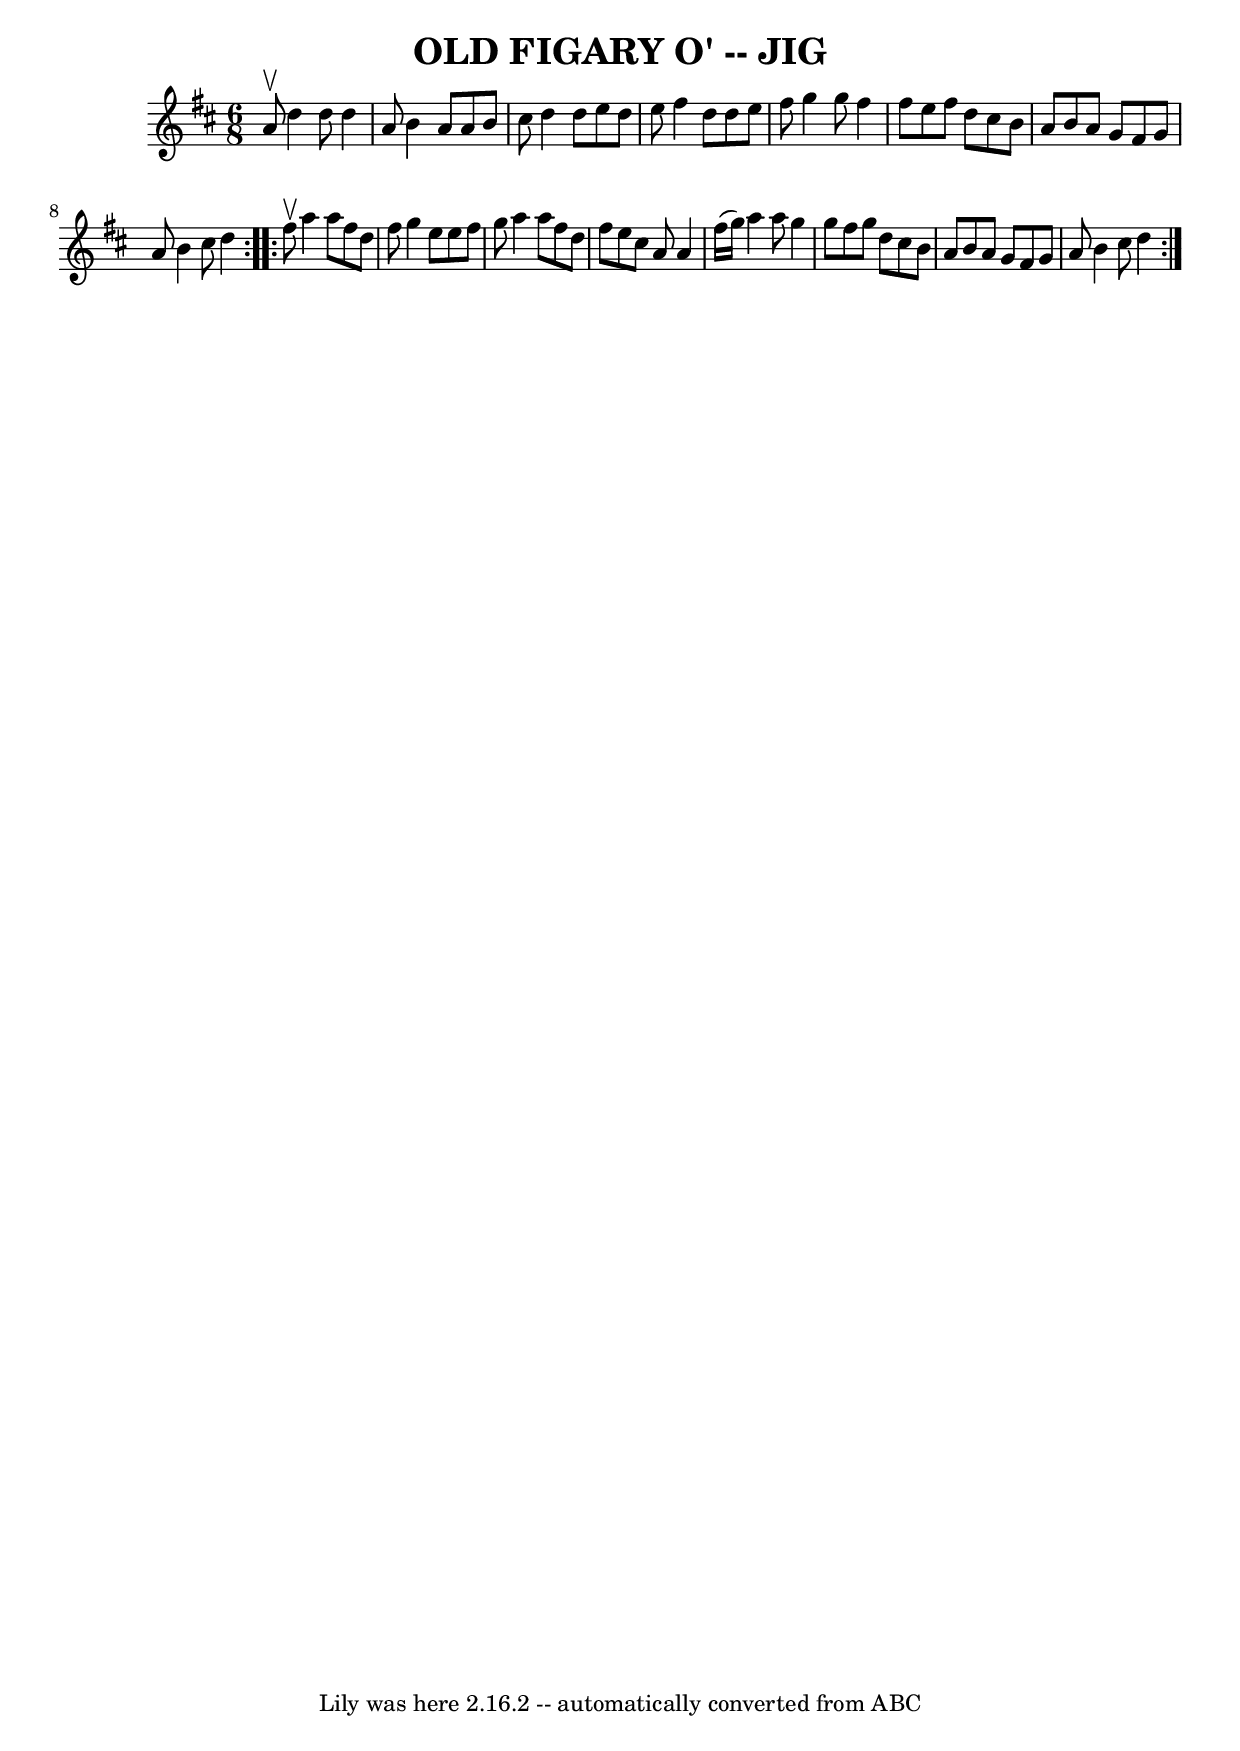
\version "2.7.40"
\include "Mammoth.ily"
\header {
	%% book = "Ryan's Mammoth Collection of Fiddle Tunes"
	crossRefNumber = "1"
	footnotes = ""
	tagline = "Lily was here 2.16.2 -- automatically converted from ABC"
	title = "OLD FIGARY O' -- JIG"
}
voicedefault =  {
\set Score.defaultBarType = "empty"

\repeat volta 2 {
\time 6/8 \key d \major a'8^\upbow       |
 d''4 d''8 d''4    
a'8    |
 b'4 a'8 a'8 b'8 cis''8    |
 d''4 d''8 
 e''8 d''8 e''8    |
 fis''4 d''8 d''8 e''8 fis''8  
  |
     |
 g''4 g''8 fis''4 fis''8    |
 e''8   
 fis''8 d''8 cis''8 b'8 a'8    |
 b'8 a'8 g'8    
fis'8 g'8 a'8    |
 b'4 cis''8 d''4    }     
\repeat volta 2 { fis''8^\upbow       |
 a''4 a''8 fis''8    
d''8 fis''8    |
 g''4 e''8 e''8 fis''8 g''8    |
 
 a''4 a''8 fis''8 d''8 fis''8    |
 e''8 cis''8 a'8  
 a'4 fis''16 (g''16)   |
     |
 a''4 a''8 g''4   
 g''8    |
 fis''8 g''8 d''8 cis''8 b'8 a'8    |
  
 b'8 a'8 g'8 fis'8 g'8 a'8    |
 b'4 cis''8 d''4   
 }   
}

\score{
    <<

	\context Staff="default"
	{
	    \voicedefault 
	}

    >>
	\layout {
	}
	\midi {}
}
